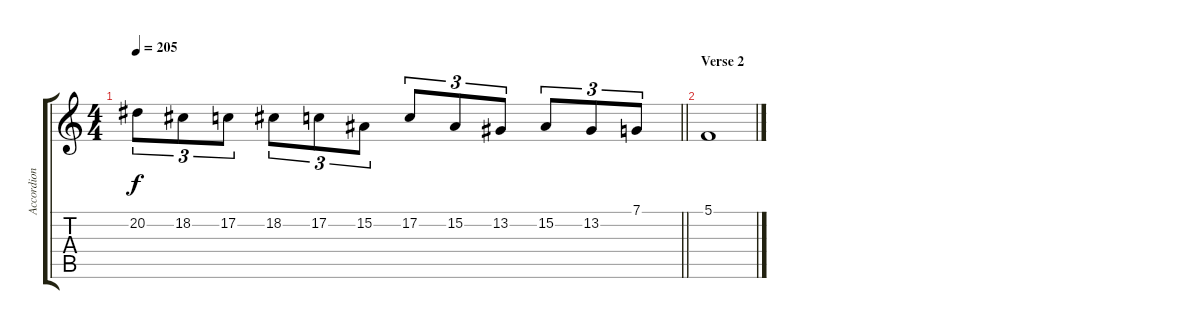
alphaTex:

\track ("Accordion" "Accordion") {instrument accordion}
\staff {score tabs}
\tuning (C4 G3 Eb3 Bb2 F2 C2) {hide}
\ts (4 4)
\tempo 205
\clef g2
\barLineRight lightlight
\ks c
20.2.8{tu (3 2) dy f} 18.2.8{tu (3 2)} 17.2.8{tu (3 2)} 18.2.8{tu (3 2)} 17.2.8{tu (3 2)} 15.2.8{tu (3 2)} 17.2.8{tu (3 2)} 15.2.8{tu (3 2)} 13.2.8{tu (3 2)} 15.2.8{tu (3 2)} 13.2.8{tu (3 2)} 7.1.8{tu (3 2)} |
\section ("" "Verse 2")
5.1.1
